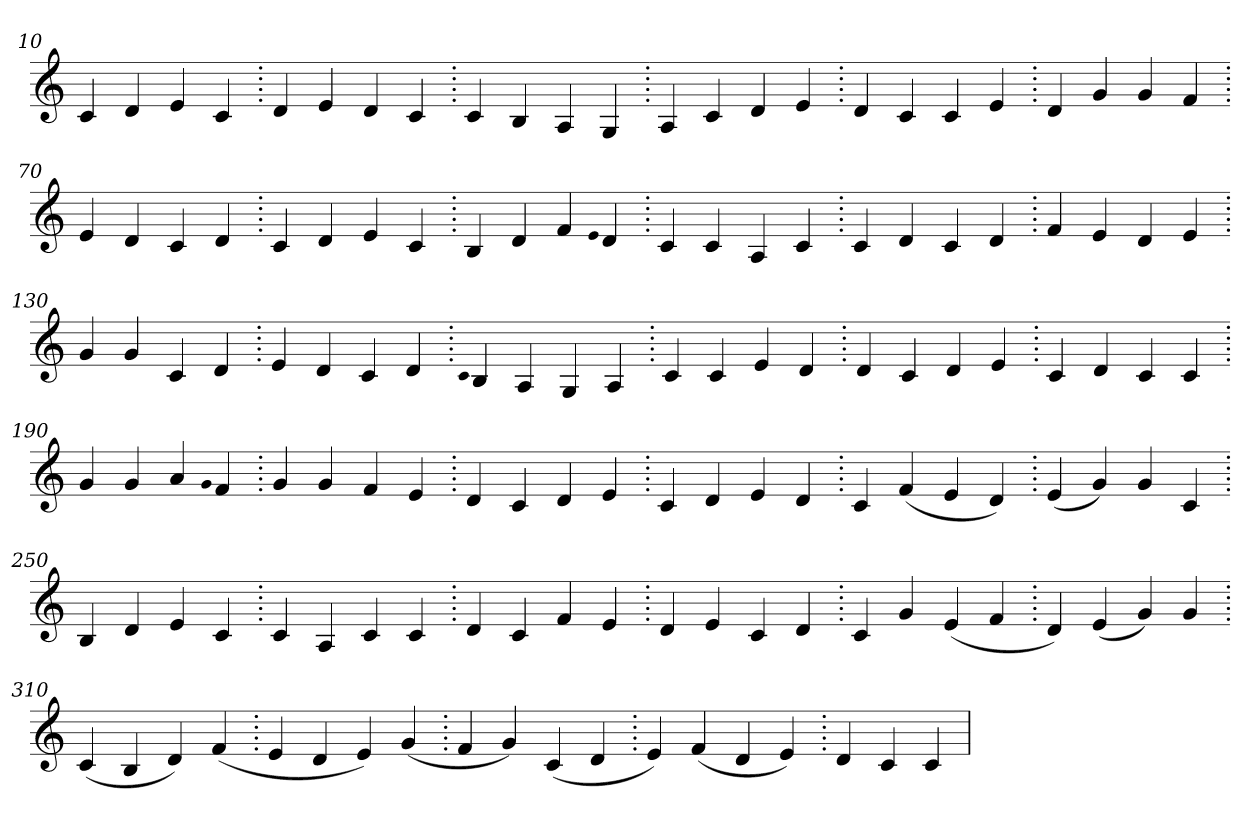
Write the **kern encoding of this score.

**kern
*part1
*staff1
*clefG2
=10.
4c
4d
4e
4c
=20.
4d
4e
4d
4c
=30.
4c
4B
4A
4G
=40.
4A
4c
4d
4e
=50.
4d
4c
4c
4e
=60.
4d
4g
4g
4f
=70.
4e
4d
4c
4d
=80.
4c
4d
4e
4c
=90.
4B
4d
4f
qqe
4d
=100.
4c
4c
4A
4c
=110.
4c
4d
4c
4d
=120.
4f
4e
4d
4e
=130.
4g
4g
4c
4d
=140.
4e
4d
4c
4d
=150.
qqc
4B
4A
4G
4A
=160.
4c
4c
4e
4d
=170.
4d
4c
4d
4e
=180.
4c
4d
4c
4c
=190.
4g
4g
4a
qqg
4f
=200.
4g
4g
4f
4e
=210.
4d
4c
4d
4e
=220.
4c
4d
4e
4d
=230.
4c
(>4f
4e
4d)
=240.
(>4e
4g)
4g
4c
=250.
4B
4d
4e
4c
=260.
4c
4A
4c
4c
=270.
4d
4c
4f
4e
=280.
4d
4e
4c
4d
=290.
4c
4g
(>4e
4f
=300.
4d)
(>4e
4g)
4g
=310.
(>4c
4B
4d)
(>4f
=320.
4e
4d
4e)
(>4g
=330.
4f
4g)
(>4c
4d
=340.
4e)
(>4f
4d
4e)
=350.
4d
4c
4c
=
*-
